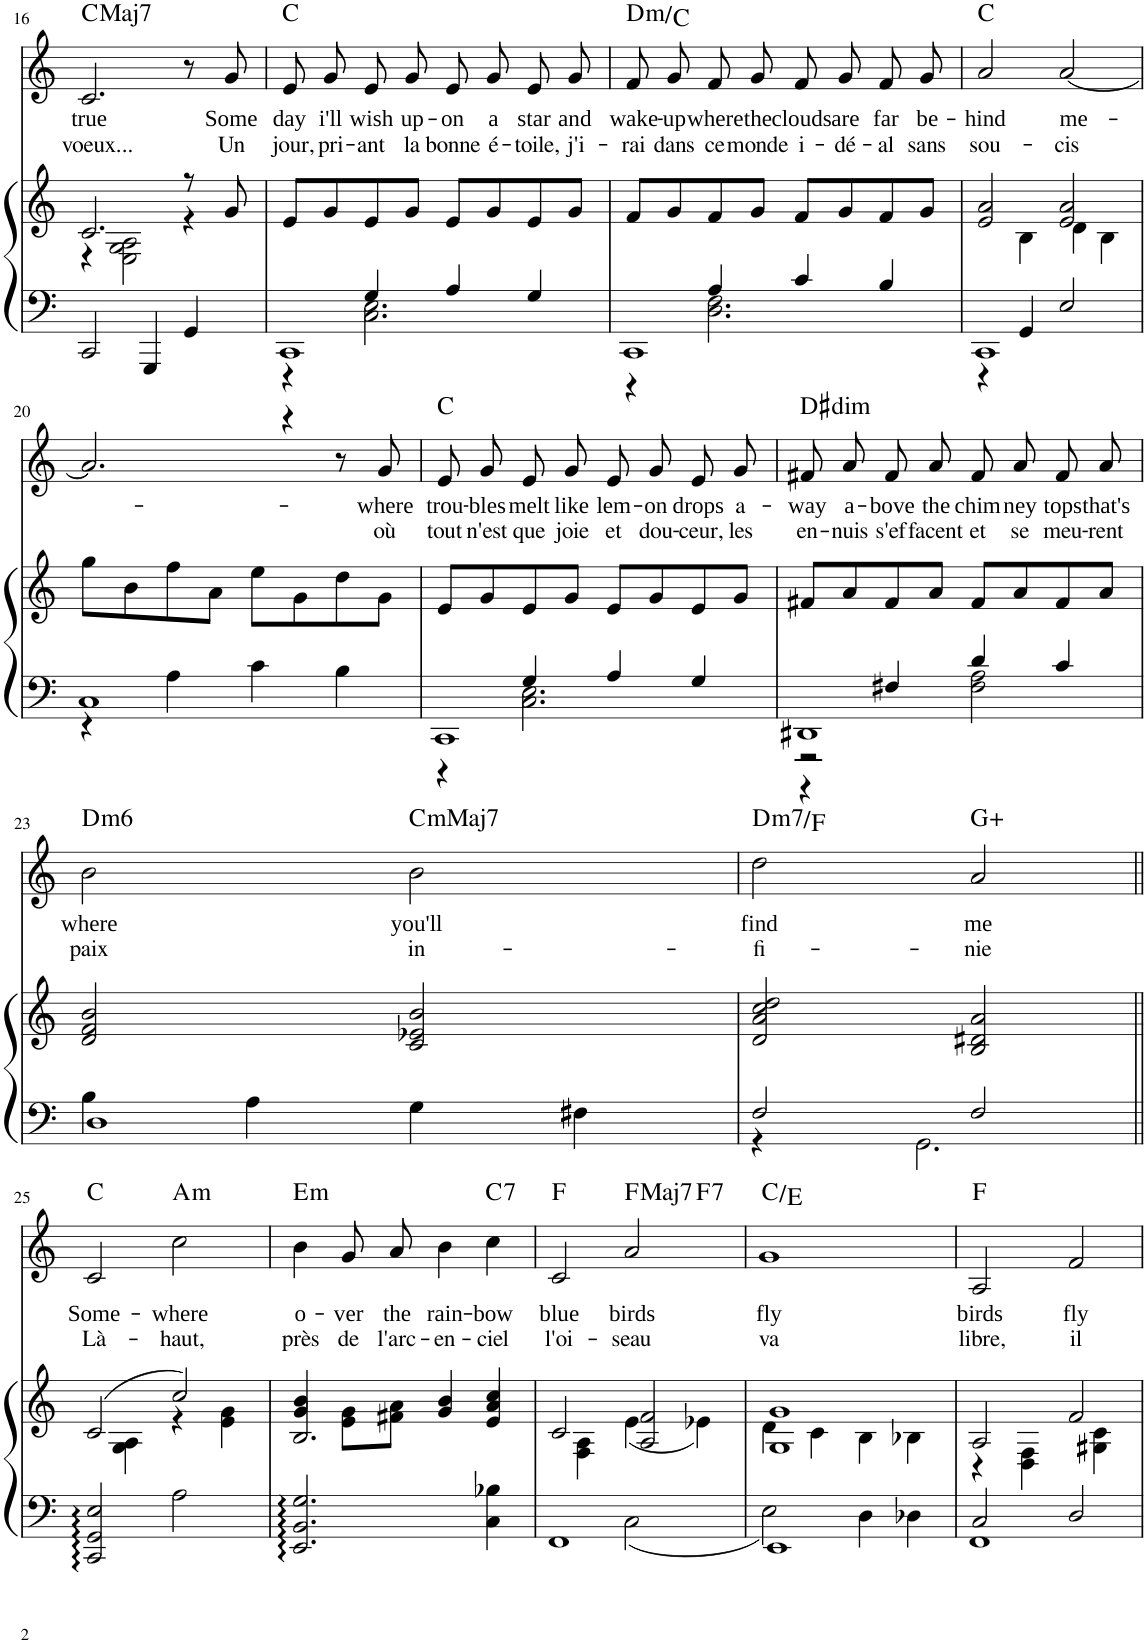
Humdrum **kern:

**kern	**kern	**kern	**text	**text	**harte
*part2	*part2	*part1	*part1	*part1	*part1
*staff3	*staff2	*staff1	*staff1	*staff1	*
*I"Piano	*	*I"Voice	*	*	*
*I'Pno	*	*	*	*	*
!!LO:PB:g=z
*clefF4	*clefG2	*clefG2	*	*	*
*k[]	*k[]	*k[]	*	*	*
*M4/4	*M4/4	*M4/4	*	*	*
=16	=16	=16	=16	=16	=16
*	*^	*	*	*	*
!	!	!	!	!LO:LY:b	!LO:LY:b	!LO:H:kt=Maj7
2CC/	2.c/	4r	2.c/	true	voeux...	C:maj7
.	.	2E\ 2G\ 2A\	.	.	.	.
4GGG/	.	.	.	.	.	.
4GG/	8r	4r	8r	.	.	.
!	!	!	!	!LO:LY:b	!LO:LY:b	!
.	8g/	.	8g/	Some	Un	.
*	*v	*v	*	*	*	*
=17	=17	=17	=17	=17	=17
*^	*	*	*	*	*
*	*^	*	*	*	*	*
!	!	!	!	!	!LO:LY:b	!LO:LY:b	!
1CC	4r	4r	8e/L	8e/L	day	jour,	C:maj
!	!	!	!	!	!LO:LY:b	!LO:LY:b	!
.	.	.	8g/	8g/J	i'll	pri-	.
!	!	!	!	!	!LO:LY:b	!LO:LY:b	!
.	2.C\ 2.E\	4G/	8e/	8e/L	wish	-ant	.
!	!	!	!	!	!LO:LY:b	!LO:LY:b	!
.	.	.	8g/J	8g/J	up-	la	.
!	!	!	!	!	!LO:LY:b	!LO:LY:b	!
.	.	4A/	8e/L	8e/L	-on	bonne	.
!	!	!	!	!	!LO:LY:b	!LO:LY:b	!
.	.	.	8g/	8g/J	a	é-	.
!	!	!	!	!	!LO:LY:b	!LO:LY:b	!
.	.	4G/	8e/	8e/L	star	-toile,	.
!	!	!	!	!	!LO:LY:b	!LO:LY:b	!
.	.	.	8g/J	8g/J	and	j'i-	.
=18	=18	=18	=18	=18	=18	=18	=18
!	!	!	!	!	!LO:LY:b	!LO:LY:b	!LO:H:kt=m
1CC	4ryy	4r	8f/L	8f/L	wake-	-rai	D:min/b7
!	!	!	!	!	!LO:LY:b	!LO:LY:b	!
.	.	.	8g/	8g/J	-up	dans	.
!	!	!	!	!	!LO:LY:b	!LO:LY:b	!
.	2.D\ 2.F\	4A/	8f/	8f/L	where	ce	.
!	!	!	!	!	!LO:LY:b	!LO:LY:b	!
.	.	.	8g/J	8g/J	the	monde	.
!	!	!	!	!	!LO:LY:b	!LO:LY:b	!
.	.	4c/	8f/L	8f/L	clouds	i-	.
!	!	!	!	!	!LO:LY:b	!LO:LY:b	!
.	.	.	8g/	8g/J	are	-dé-	.
!	!	!	!	!	!LO:LY:b	!LO:LY:b	!
.	.	4B/	8f/	8f/L	far	-al	.
!	!	!	!	!	!LO:LY:b	!LO:LY:b	!
.	.	.	8g/J	8g/J	be-	sans	.
*	*v	*v	*	*	*	*	*
=19	=19	=19	=19	=19	=19	=19
*	*	*^	*	*	*	*
!	!	!	!	!	!LO:LY:b	!LO:LY:b	!
1CC	4r	2e/ 2a/	4ryy	2a/	-hind	sou-	C:maj
.	4GG/	.	4B\	.	.	.	.
!	!	!	!	!	!LO:LY:b	!LO:LY:b	!
.	2E/	2e/ 2a/	4d\	[2a/	me-	-cis	.
.	.	.	4B\	.	.	.	.
!!LO:LB:g=z
=20	=20	=20	=20	=20	=20	=20	=20
1C	4r	1ryy	8gg\L	2.a/]	.	.	.
.	.	.	8b\	.	.	.	.
.	4A\	.	8ff\	.	.	.	.
.	.	.	8a\J	.	.	.	.
.	4c\	.	8ee\L	.	.	.	.
.	.	.	8g\	.	.	.	.
.	4B\	.	8dd\	8r	.	.	.
!	!	!	!	!	!LO:LY:b	!LO:LY:b	!
.	.	.	8g\J	8g/	-where	où	.
=21	=21	=21	=21	=21	=21	=21	=21
*	*^	*	*	*	*	*	*
!	!	!	!	!	!	!LO:LY:b	!LO:LY:b	!
*	*	*	*v	*v	*	*	*	*
1CC	4ryy	4r	8e/L	8e/L	trou-	tout	C:maj
!	!	!	!	!	!LO:LY:b	!LO:LY:b	!
.	.	.	8g/	8g/J	-bles	n'est	.
!	!	!	!	!	!LO:LY:b	!LO:LY:b	!
.	2.C\ 2.E\	4G/	8e/	8e/L	melt	que	.
!	!	!	!	!	!LO:LY:b	!LO:LY:b	!
.	.	.	8g/J	8g/J	like	joie	.
!	!	!	!	!	!LO:LY:b	!LO:LY:b	!
.	.	4A/	8e/L	8e/L	lem-	et	.
!	!	!	!	!	!LO:LY:b	!LO:LY:b	!
.	.	.	8g/	8g/J	-on	dou-	.
!	!	!	!	!	!LO:LY:b	!LO:LY:b	!
.	.	4G/	8e/	8e/L	drops	-ceur,	.
!	!	!	!	!	!LO:LY:b	!LO:LY:b	!
.	.	.	8g/J	8g/J	a-	les	.
=22	=22	=22	=22	=22	=22	=22	=22
!	!	!	!	!	!LO:LY:b	!LO:LY:b	!LO:H:kt=dim
1DD#X	2r	4r	8f#X/L	8f#X/L	-way	en-	D#:dim
!	!	!	!	!	!LO:LY:b	!LO:LY:b	!
.	.	.	8a/	8a/J	a-	-nuis	.
!	!	!	!	!	!LO:LY:b	!LO:LY:b	!
.	.	4F#X/	8f#/	8f#/L	-bove	s'ef-	.
!	!	!	!	!	!LO:LY:b	!LO:LY:b	!
.	.	.	8a/J	8a/J	the	-facent	.
!	!	!	!	!	!LO:LY:b	!LO:LY:b	!
.	2F#\ 2A\	4d/	8f#/L	8f#/L	chim-	et	.
!	!	!	!	!	!LO:LY:b	!LO:LY:b	!
.	.	.	8a/	8a/J	-ney	se	.
!	!	!	!	!	!LO:LY:b	!LO:LY:b	!
.	.	4c/	8f#/	8f#/L	tops	meu-	.
!	!	!	!	!	!LO:LY:b	!LO:LY:b	!
.	.	.	8a/J	8a/J	that's	-rent	.
*	*v	*v	*	*	*	*	*
!!LO:LB:g=z
=23	=23	=23	=23	=23	=23	=23
!	!	!	!	!LO:LY:b	!LO:LY:b	!LO:H:kt=m6
1D	4B\	2d/ 2f/ 2b/	2b\	where	paix	D:min6
.	4A\	.	.	.	.	.
!	!	!	!	!LO:LY:b	!LO:LY:b	!LO:H:kt=mMaj7
.	4G\	2c/ 2e-X/ 2b/	2b\	you'll	in-	C:minmaj7
.	4F#X\	.	.	.	.	.
=24	=24	=24	=24	=24	=24	=24
!	!	!	!	!LO:LY:b	!LO:LY:b	!LO:H:kt=m7
2F/	4r	2d/ 2a/ 2cc/ 2dd/	2dd\	find	-fi-	D:min7/b3
.	2.GG\	.	.	.	.	.
!	!	!	!	!LO:LY:b	!LO:LY:b	!
2F/	.	2B/ 2d#X/ 2a/	2a/	me	-nie	G:aug
*v	*v	*	*	*	*	*
!!LO:LB:g=z
=25||	=25||	=25||	=25||	=25||	=25||
*	*^	*	*	*	*
!	!	!	!	!LO:LY:b	!LO:LY:b	!
2CC/ 2GG/ 2E/	(2c/	4ryy	2c/	Some-	Là-	C:maj
.	.	4G\ 4A\	.	.	.	.
!	!	!	!	!LO:LY:b	!LO:LY:b	!LO:H:kt=m
2A\	2cc/)	4r	2cc\	-where	-haut,	A:min
.	.	4e\ 4g\	.	.	.	.
=26	=26	=26	=26	=26	=26	=26
!	!	!	!	!LO:LY:b	!LO:LY:b	!LO:H:kt=m
2.EE/ 2.BB/ 2.G/	2.B/	4g/ 4b/	4b\	o-	près	E:min
!	!	!	!	!LO:LY:b	!LO:LY:b	!
.	.	8e\ 8g\L	8g/L	-ver	de	.
!	!	!	!	!LO:LY:b	!LO:LY:b	!
.	.	8f#X\ 8a\J	8a/J	the	l'arc-	.
!	!	!	!	!LO:LY:b	!LO:LY:b	!
.	.	4g/ 4b/	4b\	rain-	-en-	.
!	!	!	!	!LO:LY:b	!LO:LY:b	!LO:H:kt=7
4C\ 4B-X\	4e/	4a/ 4cc/	4cc\	-bow	-ciel	C:7
=27	=27	=27	=27	=27	=27	=27
*^	*	*	*	*	*	*
!	!	!	!	!	!LO:LY:b	!LO:LY:b	!
*	*	*	*	*^	*	*	*
1FF	2ryy	2c/	4ryy	2c/	2.ryy	blue	l'oi-	F:maj
.	.	.	4F\ 4A\	.	.	.	.	.
!	!	!	!	!	!	!LO:LY:b	!LO:LY:b	!LO:H:kt=Maj7
.	2C\	2A/ 2f/	(4e\	2a/	.	birds	-seau	F:maj7
!	!	!	!	!	!	!	!	!LO:H:kt=7
.	.	.	4e-X\)	.	4ryy	.	.	F:7
=28	=28	=28	=28	=28	=28	=28	=28	=28
!	!	!	!	!	!	!LO:LY:b	!LO:LY:b	!
*	*	*	*	*v	*v	*	*	*
1EE	2E\	1G 1g	4d\	1g	fly	va	C:maj/3
.	.	.	4c\	.	.	.	.
.	4D\	.	4B\	.	.	.	.
.	4D-X\	.	4B-X\	.	.	.	.
=29	=29	=29	=29	=29	=29	=29	=29
!	!	!	!	!	!LO:LY:b	!LO:LY:b	!
2C/	1FF	2A/	4r	2A/	birds	libre,	F:maj
.	.	.	4D\ 4F\	.	.	.	.
!	!	!	!	!	!LO:LY:b	!LO:LY:b	!
2D/	.	2f/	4ryy	2f/	fly	il	.
.	.	.	4G#X\ 4c\	.	.	.	.
*v	*v	*	*	*	*	*	*
*	*v	*v	*	*	*	*
=	=	=	=	=	=
*-	*-	*-	*-	*-	*-
